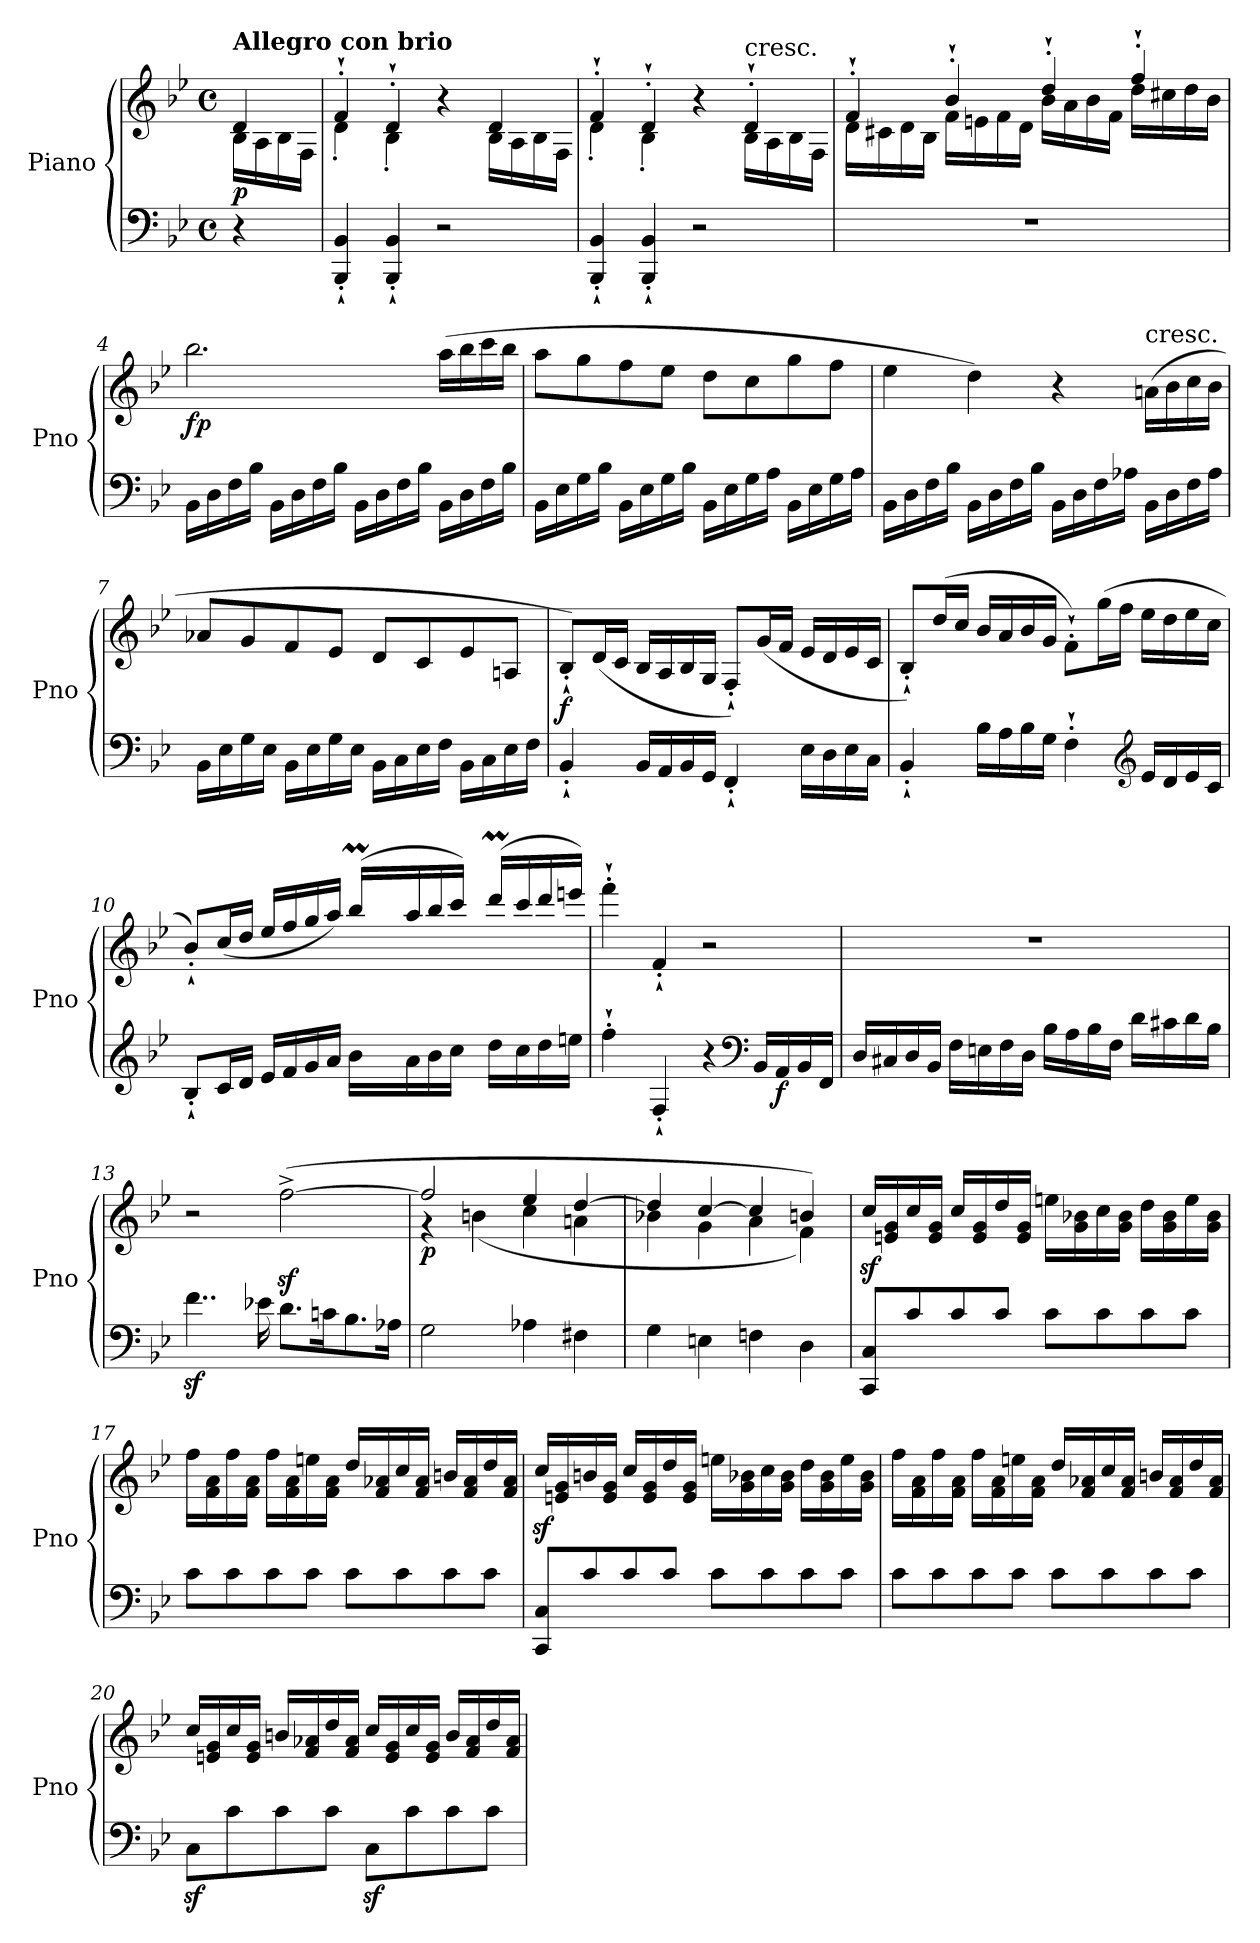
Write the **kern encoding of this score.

**kern	**kern	**dynam
*part1	*part1	*part1
*staff2	*staff1	*staff1/2
*I"Piano	*	*
*I'Pno	*	*
*clefF4	*clefG2	*
*k[b-e-]	*k[b-e-]	*
*B-:	*B-:	*
*M4/4	*M4/4	*
*met(c)	*met(c)	*
=	=	=
*	*^	*
!	!LO:TX:a:B:t=Allegro con brio	!	!
!	!	!	!LO:DY:b
4r	4d/	16B-\LL	p
.	.	16A\	.
.	.	16B-\	.
.	.	16F\JJ	.
=1	=1	=1	=1
4BBB-/'` 4BB-/'`	4f'`/	4d'\	.
4BBB-/'` 4BB-/'`	4d'`/	4B-'\	.
2r	4r	4ryy	.
.	4d/	16B-\LL	.
.	.	16A\	.
.	.	16B-\	.
.	.	16F\JJ	.
=2	=2	=2	=2
4BBB-/'` 4BB-/'`	4f'`/	4d'\	.
4BBB-/'` 4BB-/'`	4d'`/	4B-'\	.
2r	4r	4ryy	.
!	!LO:TX:a:t=cresc.	!	!
.	4d'`/	16B-\LL	.
.	.	16A\	.
.	.	16B-\	.
.	.	16F\JJ	.
=3	=3	=3	=3
1r	4f'`/	16d\LL	.
.	.	16c#X\	.
.	.	16d\	.
.	.	16B-\JJ	.
.	4b-'`/	16f\LL	.
.	.	16en\	.
.	.	16f\	.
.	.	16d\JJ	.
.	4dd'`/	16b-\LL	.
.	.	16a\	.
.	.	16b-\	.
.	.	16f\JJ	.
.	4ff'`/	16dd\LL	.
.	.	16cc#X\	.
.	.	16dd\	.
.	.	16b-\JJ	.
!!LO:LB:g=z
=4	=4	=4	=4
!	!	!	!LO:DY:b
*	*v	*v	*
16BB-\LL	2.bb-\	fp
16D\	.	.
16F\	.	.
16B-\JJ	.	.
16BB-\LL	.	.
16D\	.	.
16F\	.	.
16B-\JJ	.	.
16BB-\LL	.	.
16D\	.	.
16F\	.	.
16B-\JJ	.	.
16BB-\LL	(>16aa\LL	.
16D\	16bb-\	.
16F\	16ccc\	.
16B-\JJ	16bb-\JJ	.
=5	=5	=5
16BB-\LL	8aa\L	.
16E-\	.	.
16G\	8gg\	.
16B-\JJ	.	.
16BB-\LL	8ff\	.
16E-\	.	.
16G\	8ee-\J	.
16B-\JJ	.	.
16BB-\LL	8dd\L	.
16E-\	.	.
16G\	8cc\	.
16A\JJ	.	.
16BB-\LL	8gg\	.
16E-\	.	.
16G\	8ff\J	.
16A\JJ	.	.
!!LO:LB:g=z
=6	=6	=6
16BB-\LL	4ee-\	.
16D\	.	.
16F\	.	.
16B-\JJ	.	.
16BB-\LL	4dd\)	.
16D\	.	.
16F\	.	.
16B-\JJ	.	.
16BB-\LL	4r	.
16D\	.	.
16F\	.	.
16A-X\JJ	.	.
!	!LO:TX:a:t=cresc.	!
16BB-\LL	(>16an\LL	.
16D\	16b-\	.
16F\	16cc\	.
16A-\JJ	16b-\JJ	.
=7	=7	=7
16BB-\LL	8a-X/L	.
16E-\	.	.
16G\	8g/	.
16E-\JJ	.	.
16BB-\LL	8f/	.
16E-\	.	.
16G\	8e-/J	.
16E-\JJ	.	.
16BB-\LL	8d/L	.
16C\	.	.
16E-\	8c/	.
16F\JJ	.	.
16BB-\LL	8e-/	.
16C\	.	.
16E-\	8An/J	.
16F\JJ	.	.
!!LO:LB:g=z
=8	=8	=8
!	!	!LO:DY:b
4BB-'`/	8B-'`/L)	f
.	(<16d/L	.
.	16c/JJ	.
16BB-/LL	16B-/LL	.
16AA/	16A/	.
16BB-/	16B-/	.
16GG/JJ	16G/JJ	.
4FF'`/	8F'`/L)	.
.	(<16g/L	.
.	16f/JJ	.
16E-\LL	16e-/LL	.
16D\	16d/	.
16E-\	16e-/	.
16C\JJ	16c/JJ	.
=9	=9	=9
4BB-'`/	8B-'`/L)	.
.	(>16dd/L	.
.	16cc/JJ	.
16B-\LL	16b-/LL	.
16A\	16a/	.
16B-\	16b-/	.
16G\JJ	16g/JJ	.
4F'`\	8f'`\L)	.
.	(>16gg\L	.
.	16ff\JJ	.
*clefG2	*	*
16e-/LL	16ee-\LL	.
16d/	16dd\	.
16e-/	16ee-\	.
16c/JJ	16cc\JJ	.
!!LO:LB:g=z
=10	=10	=10
*	*^	*
8B-'`/L	8b-'`/L)	48%25ryy	.
16c/L	(>16cc/L	.	.
16d/JJ	16dd/JJ	.	.
16e-/LL	16ee-/LL	.	.
16f/	16ff/	.	.
16g/	16gg/	.	.
16a/JJ	16aa/JJ)	.	.
16b-\LL	(>16bb-M/LL	.	.
*	*	*Xtuplet	*
.	.	48cccLLLyy	.
.	.	48bb-yy	.
16a\	16aa/	24%5ryy	.
16b-\	16bb-/	.	.
16cc\JJ	16ccc/JJ)	.	.
16dd\LL	(>16dddm/LL	.	.
.	.	48eee-yy	.
.	.	48dddJJJyy	.
16cc\	16ccc/	8.ryy	.
16dd\	16ddd/	.	.
16een\JJ	16eeen/JJ)	.	.
*	*v	*v	*
=11	=11	=11
4ff'`\	4fff'`\	.
4F'`/	4f'`/	.
4r	2r	.
*clefF4	*	*
16BB-/LL	.	.
!	!	!LO:DY:b=2
16AA/	.	f
16BB-/	.	.
16FF/JJ	.	.
!!LO:PB:g=z
=12	=12	=12
16D/LL	1r	.
16C#X/	.	.
16D/	.	.
16BB-/JJ	.	.
16F\LL	.	.
16En\	.	.
16F\	.	.
16D\JJ	.	.
16B-\LL	.	.
16A\	.	.
16B-\	.	.
16F\JJ	.	.
16d\LL	.	.
16c#X\	.	.
16d\	.	.
16B-\JJ	.	.
=13	=13	=13
4..fz<\	2r	.
16e-X\	.	.
8.d\L	(>[2ffz<^\	.
16cn\K	.	.
8.B-\	.	.
16A-X\Jk	.	.
=14	=14	=14
*	*^	*
!	!	!	!LO:DY:b
2G\	2ff/]	4r	p
.	.	(<4bn\	.
4A-X\	4ee-/	4cc\	.
4F#X\	[4dd/	4an\	.
=15	=15	=15	=15
4G\	4dd/]	4b-X\	.
4En\	[4cc/	4g\	.
4Fn\	4cc/]	4a\	.
4D\	4bn/)	4f\)	.
*	*v	*v	*
!!LO:LB:g=z
=16	=16	=16
8CC/ 8C/L	16ccz</LL	.
.	16en/ 16g/	.
8c/	16cc/	.
.	16e/ 16g/JJ	.
8c/	16cc/LL	.
.	16e/ 16g/	.
8c/J	16dd/	.
.	16e/ 16g/JJ	.
8c\L	16een\LL	.
.	16g\ 16b-X\	.
8c\	16cc\	.
.	16g\ 16b-\JJ	.
8c\	16dd\LL	.
.	16g\ 16b-\	.
8c\J	16ee\	.
.	16g\ 16b-\JJ	.
=17	=17	=17
8c\L	16ff\LL	.
.	16f\ 16a\	.
8c\	16ff\	.
.	16f\ 16a\JJ	.
8c\	16ff\LL	.
.	16f\ 16a\	.
8c\J	16een\	.
.	16f\ 16a\JJ	.
8c\L	16dd/LL	.
.	16f/ 16a-X/	.
8c\	16cc/	.
.	16f/ 16a-/JJ	.
8c\	16bn/LL	.
.	16f/ 16a-/	.
8c\J	16dd/	.
.	16f/ 16a-/JJ	.
!!LO:LB:g=z
=18	=18	=18
8CC/ 8C/L	16ccz</LL	.
.	16en/ 16g/	.
8c/	16bn/	.
.	16e/ 16g/JJ	.
8c/	16cc/LL	.
.	16e/ 16g/	.
8c/J	16dd/	.
.	16e/ 16g/JJ	.
8c\L	16een\LL	.
.	16g\ 16b-X\	.
8c\	16cc\	.
.	16g\ 16b-\JJ	.
8c\	16dd\LL	.
.	16g\ 16b-\	.
8c\J	16ee\	.
.	16g\ 16b-\JJ	.
=19	=19	=19
8c\L	16ff\LL	.
.	16f\ 16a\	.
8c\	16ff\	.
.	16f\ 16a\JJ	.
8c\	16ff\LL	.
.	16f\ 16a\	.
8c\J	16een\	.
.	16f\ 16a\JJ	.
8c\L	16dd/LL	.
.	16f/ 16a-X/	.
8c\	16cc/	.
.	16f/ 16a-/JJ	.
8c\	16bn/LL	.
.	16f/ 16a-/	.
8c\J	16dd/	.
.	16f/ 16a-/JJ	.
!!LO:LB:g=z
=20	=20	=20
8Cz<\L	16cc/LL	.
.	16en/ 16g/	.
8c\	16cc/	.
.	16e/ 16g/JJ	.
8c\	16bn/LL	.
.	16f/ 16a-X/	.
8c\J	16dd/	.
.	16f/ 16a-/JJ	.
8Cz<\L	16cc/LL	.
.	16e/ 16g/	.
8c\	16cc/	.
.	16e/ 16g/JJ	.
8c\	16b/LL	.
.	16f/ 16a-/	.
8c\J	16dd/	.
.	16f/ 16a-/JJ	.
=	=	=
*-	*-	*-
